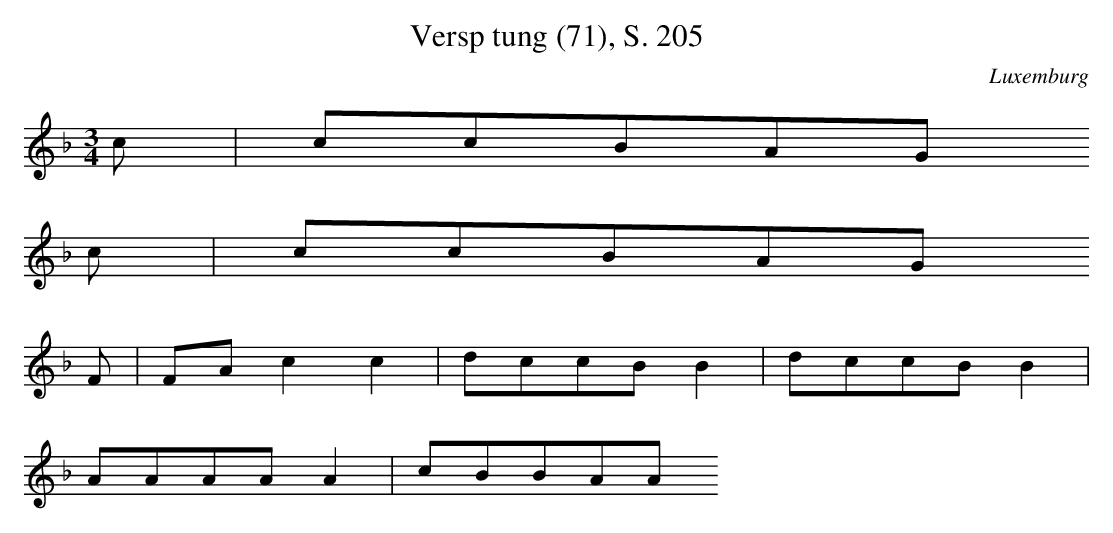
X:1
T: Versptung (71), S. 205
O: Luxemburg
M: 3/4
L: 1/8
K: F
c | ccBAG
c | ccBAG
F | FAc2c2 | dccBB2 | dccBB2 |
AAAAA2 | cBBAA
